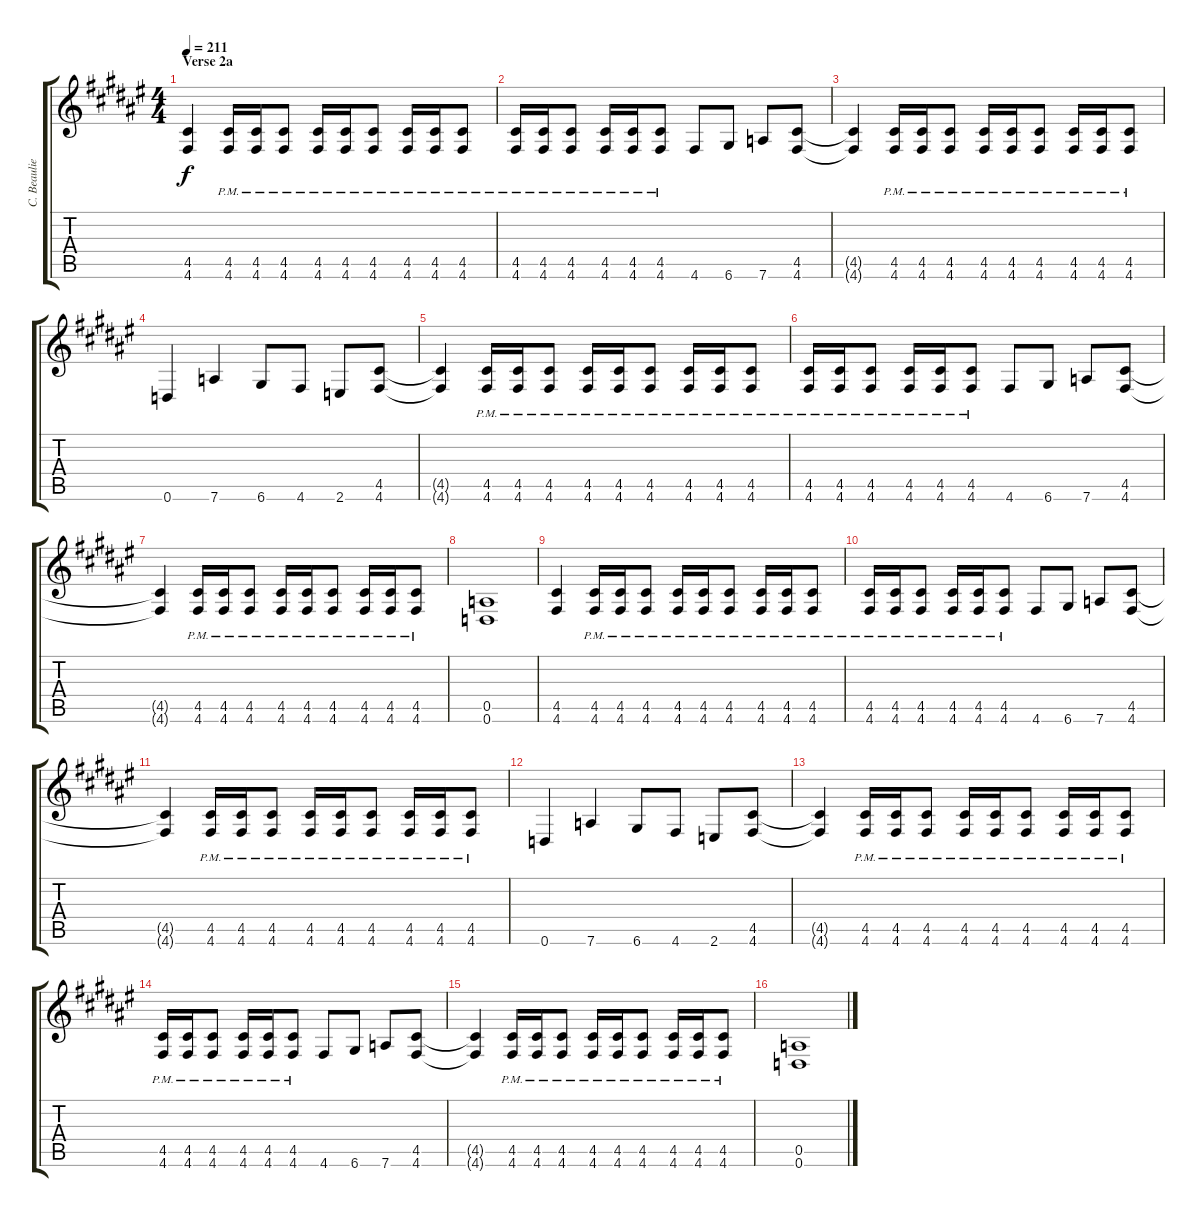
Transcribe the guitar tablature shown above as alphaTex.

\track ("C. Beaulieu" "C. Beaulie") {instrument distortionguitar}
\staff {score tabs}
\tuning (E4 B3 G3 D3 A2 D2) {hide}
\ts (4 4)
\section ("" "Verse 2a")
\tempo 211
\clef g2
\ks d#minor
(4.5 4.6).4{dy f} (4.5{pm} 4.6{pm}).16 (4.5{pm} 4.6{pm}).16 (4.5{pm} 4.6{pm}).8 (4.5{pm} 4.6{pm}).16 (4.5{pm} 4.6{pm}).16 (4.5{pm} 4.6{pm}).8 (4.5{pm} 4.6{pm}).16 (4.5{pm} 4.6{pm}).16 (4.5{pm} 4.6{pm}).8 |
(4.5{pm} 4.6{pm}).16 (4.5{pm} 4.6{pm}).16 (4.5{pm} 4.6{pm}).8 (4.5{pm} 4.6{pm}).16 (4.5{pm} 4.6{pm}).16 (4.5{pm} 4.6{pm}).8 4.6.8 6.6.8 7.6.8 (4.5 4.6).8 |
(4.5{t} 4.6{t}).4 (4.5{pm} 4.6{pm}).16 (4.5{pm} 4.6{pm}).16 (4.5{pm} 4.6{pm}).8 (4.5{pm} 4.6{pm}).16 (4.5{pm} 4.6{pm}).16 (4.5{pm} 4.6{pm}).8 (4.5{pm} 4.6{pm}).16 (4.5{pm} 4.6{pm}).16 (4.5{pm} 4.6{pm}).8 |
0.6.4 7.6.4 6.6.8 4.6.8 2.6.8 (4.5 4.6).8 |
(4.5{t} 4.6{t}).4 (4.5{pm} 4.6{pm}).16 (4.5{pm} 4.6{pm}).16 (4.5{pm} 4.6{pm}).8 (4.5{pm} 4.6{pm}).16 (4.5{pm} 4.6{pm}).16 (4.5{pm} 4.6{pm}).8 (4.5{pm} 4.6{pm}).16 (4.5{pm} 4.6{pm}).16 (4.5{pm} 4.6{pm}).8 |
(4.5{pm} 4.6{pm}).16 (4.5{pm} 4.6{pm}).16 (4.5{pm} 4.6{pm}).8 (4.5{pm} 4.6{pm}).16 (4.5{pm} 4.6{pm}).16 (4.5{pm} 4.6{pm}).8 4.6.8 6.6.8 7.6.8 (4.5 4.6).8 |
(4.5{t} 4.6{t}).4 (4.5{pm} 4.6{pm}).16 (4.5{pm} 4.6{pm}).16 (4.5{pm} 4.6{pm}).8 (4.5{pm} 4.6{pm}).16 (4.5{pm} 4.6{pm}).16 (4.5{pm} 4.6{pm}).8 (4.5{pm} 4.6{pm}).16 (4.5{pm} 4.6{pm}).16 (4.5{pm} 4.6{pm}).8 |
(0.5 0.6).1 |
(4.5 4.6).4 (4.5{pm} 4.6{pm}).16 (4.5{pm} 4.6{pm}).16 (4.5{pm} 4.6{pm}).8 (4.5{pm} 4.6{pm}).16 (4.5{pm} 4.6{pm}).16 (4.5{pm} 4.6{pm}).8 (4.5{pm} 4.6{pm}).16 (4.5{pm} 4.6{pm}).16 (4.5{pm} 4.6{pm}).8 |
(4.5{pm} 4.6{pm}).16 (4.5{pm} 4.6{pm}).16 (4.5{pm} 4.6{pm}).8 (4.5{pm} 4.6{pm}).16 (4.5{pm} 4.6{pm}).16 (4.5{pm} 4.6{pm}).8 4.6.8 6.6.8 7.6.8 (4.5 4.6).8 |
(4.5{t} 4.6{t}).4 (4.5{pm} 4.6{pm}).16 (4.5{pm} 4.6{pm}).16 (4.5{pm} 4.6{pm}).8 (4.5{pm} 4.6{pm}).16 (4.5{pm} 4.6{pm}).16 (4.5{pm} 4.6{pm}).8 (4.5{pm} 4.6{pm}).16 (4.5{pm} 4.6{pm}).16 (4.5{pm} 4.6{pm}).8 |
0.6.4 7.6.4 6.6.8 4.6.8 2.6.8 (4.5 4.6).8 |
(4.5{t} 4.6{t}).4 (4.5{pm} 4.6{pm}).16 (4.5{pm} 4.6{pm}).16 (4.5{pm} 4.6{pm}).8 (4.5{pm} 4.6{pm}).16 (4.5{pm} 4.6{pm}).16 (4.5{pm} 4.6{pm}).8 (4.5{pm} 4.6{pm}).16 (4.5{pm} 4.6{pm}).16 (4.5{pm} 4.6{pm}).8 |
(4.5{pm} 4.6{pm}).16 (4.5{pm} 4.6{pm}).16 (4.5{pm} 4.6{pm}).8 (4.5{pm} 4.6{pm}).16 (4.5{pm} 4.6{pm}).16 (4.5{pm} 4.6{pm}).8 4.6.8 6.6.8 7.6.8 (4.5 4.6).8 |
(4.5{t} 4.6{t}).4 (4.5{pm} 4.6{pm}).16 (4.5{pm} 4.6{pm}).16 (4.5{pm} 4.6{pm}).8 (4.5{pm} 4.6{pm}).16 (4.5{pm} 4.6{pm}).16 (4.5{pm} 4.6{pm}).8 (4.5{pm} 4.6{pm}).16 (4.5{pm} 4.6{pm}).16 (4.5{pm} 4.6{pm}).8 |
(0.5 0.6).1
